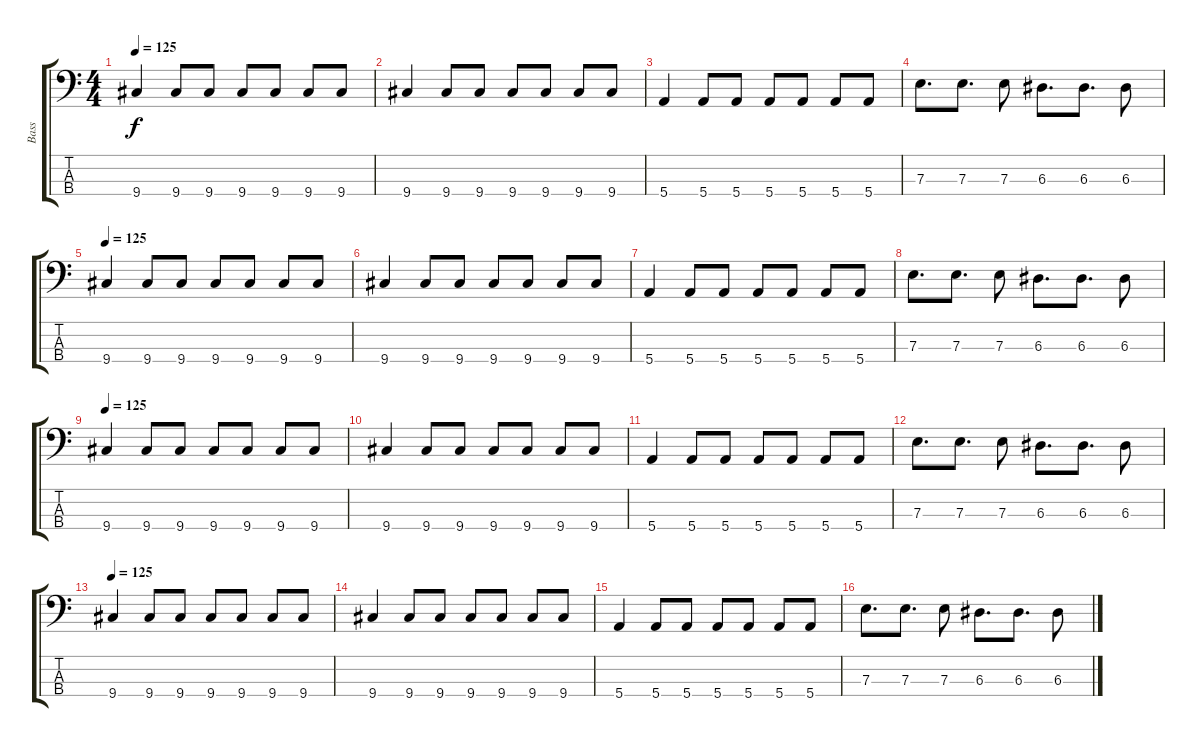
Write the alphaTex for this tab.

\track ("Bass" "Bass") {instrument electricbasspick}
\staff {score tabs}
\tuning (G2 D2 A1 E1) {hide}
\ts (4 4)
\tempo 125
\clef f4
\ks c
9.4.4{dy f} 9.4.8 9.4.8 9.4.8 9.4.8 9.4.8 9.4.8 |
9.4.4 9.4.8 9.4.8 9.4.8 9.4.8 9.4.8 9.4.8 |
5.4.4 5.4.8 5.4.8 5.4.8 5.4.8 5.4.8 5.4.8 |
7.3.8{d} 7.3.8{d} 7.3.8 6.3.8{d} 6.3.8{d} 6.3.8 |
\tempo 125
9.4.4 9.4.8 9.4.8 9.4.8 9.4.8 9.4.8 9.4.8 |
9.4.4 9.4.8 9.4.8 9.4.8 9.4.8 9.4.8 9.4.8 |
5.4.4 5.4.8 5.4.8 5.4.8 5.4.8 5.4.8 5.4.8 |
7.3.8{d} 7.3.8{d} 7.3.8 6.3.8{d} 6.3.8{d} 6.3.8 |
\tempo 125
9.4.4 9.4.8 9.4.8 9.4.8 9.4.8 9.4.8 9.4.8 |
9.4.4 9.4.8 9.4.8 9.4.8 9.4.8 9.4.8 9.4.8 |
5.4.4 5.4.8 5.4.8 5.4.8 5.4.8 5.4.8 5.4.8 |
7.3.8{d} 7.3.8{d} 7.3.8 6.3.8{d} 6.3.8{d} 6.3.8 |
\tempo 125
9.4.4 9.4.8 9.4.8 9.4.8 9.4.8 9.4.8 9.4.8 |
9.4.4 9.4.8 9.4.8 9.4.8 9.4.8 9.4.8 9.4.8 |
5.4.4 5.4.8 5.4.8 5.4.8 5.4.8 5.4.8 5.4.8 |
7.3.8{d} 7.3.8{d} 7.3.8 6.3.8{d} 6.3.8{d} 6.3.8
